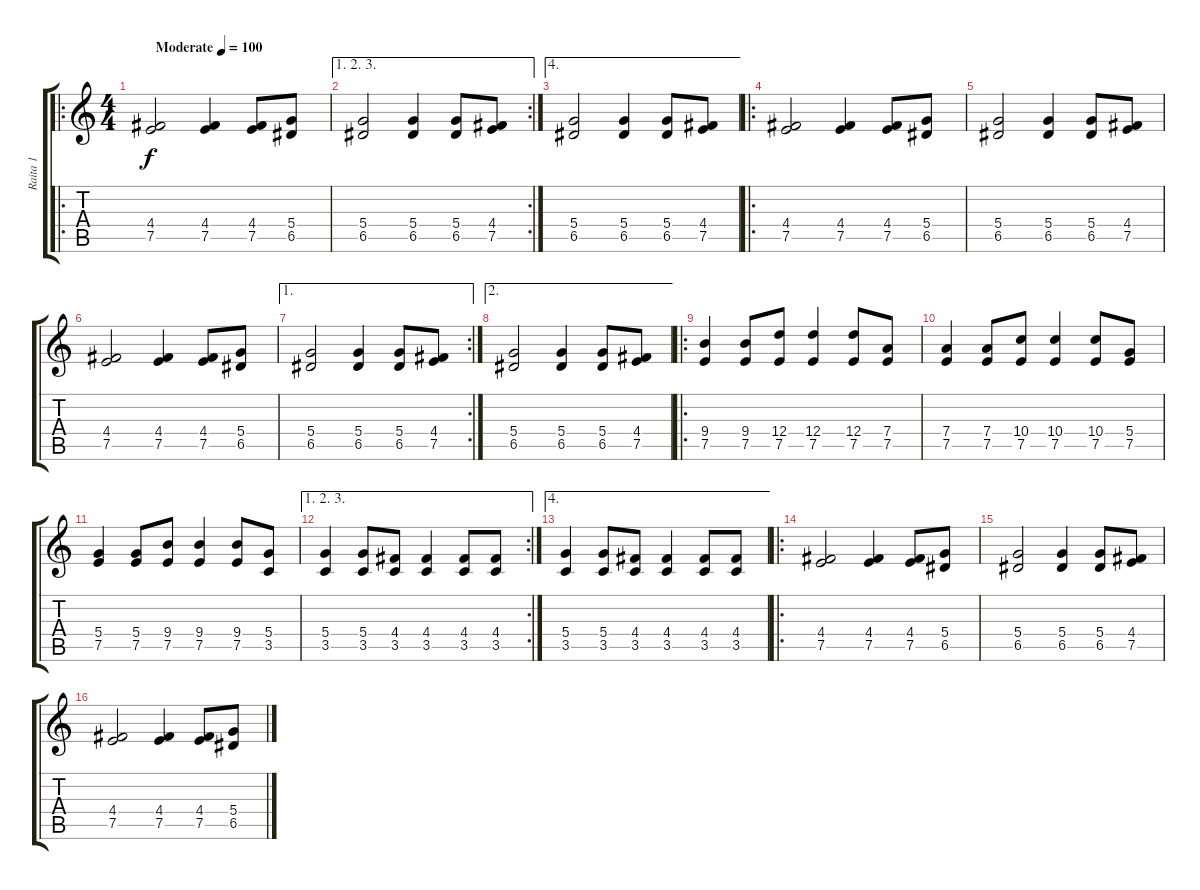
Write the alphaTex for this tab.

\track ("Raita 1" "Raita 1") {instrument overdrivenguitar}
\staff {score tabs}
\tuning (E4 B3 G3 D3 A2 E2) {hide}
\ro
\ts (4 4)
\tempo (100 "Moderate")
\clef g2
\ks c
(4.4 7.5).2{dy f instrument overdrivenguitar} (4.4 7.5).4 (4.4 7.5).8 (5.4 6.5).8 |
\ae (1 2 3)
\rc 2
(5.4 6.5).2 (5.4 6.5).4 (5.4 6.5).8 (4.4 7.5).8 |
\ae 4
(5.4 6.5).2 (5.4 6.5).4 (5.4 6.5).8 (4.4 7.5).8 |
\ro
(4.4 7.5).2 (4.4 7.5).4 (4.4 7.5).8 (5.4 6.5).8 |
(5.4 6.5).2 (5.4 6.5).4 (5.4 6.5).8 (4.4 7.5).8 |
(4.4 7.5).2 (4.4 7.5).4 (4.4 7.5).8 (5.4 6.5).8 |
\ae 1
\rc 2
(5.4 6.5).2 (5.4 6.5).4 (5.4 6.5).8 (4.4 7.5).8 |
\ae 2
(5.4 6.5).2 (5.4 6.5).4 (5.4 6.5).8 (4.4 7.5).8 |
\ro
(9.4 7.5).4 (9.4 7.5).8 (12.4 7.5).8 (12.4 7.5).4 (12.4 7.5).8 (7.4 7.5).8 |
(7.4 7.5).4 (7.4 7.5).8 (10.4 7.5).8 (10.4 7.5).4 (10.4 7.5).8 (5.4 7.5).8 |
(5.4 7.5).4 (5.4 7.5).8 (9.4 7.5).8 (9.4 7.5).4 (9.4 7.5).8 (5.4 3.5).8 |
\ae (1 2 3)
\rc 2
(5.4 3.5).4 (5.4 3.5).8 (4.4 3.5).8 (4.4 3.5).4 (4.4 3.5).8 (4.4 3.5).8 |
\ae 4
(5.4 3.5).4 (5.4 3.5).8 (4.4 3.5).8 (4.4 3.5).4 (4.4 3.5).8 (4.4 3.5).8 |
\ro
(4.4 7.5).2 (4.4 7.5).4 (4.4 7.5).8 (5.4 6.5).8 |
(5.4 6.5).2 (5.4 6.5).4 (5.4 6.5).8 (4.4 7.5).8 |
(4.4 7.5).2 (4.4 7.5).4 (4.4 7.5).8 (5.4 6.5).8
